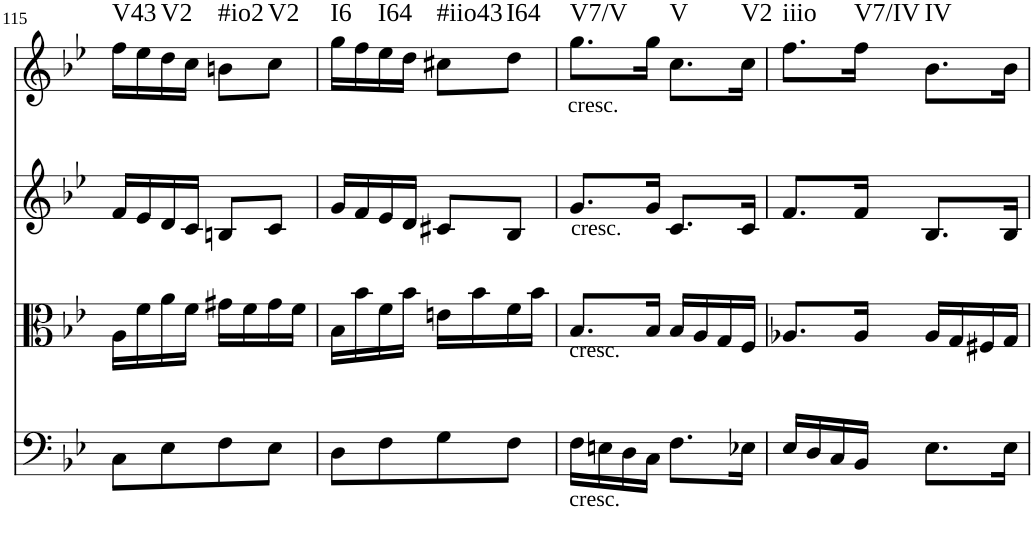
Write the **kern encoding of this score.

**kern	**kern	**kern	**kern	**harte
*part4	*part3	*part2	*part1	*part1
*staff4	*staff3	*staff2	*staff1	*
*I"Violoncello	*I"Viola	*I"Violin II	*I"Violin I	*
!!LO:PB:g=z
*clefF4	*clefC3	*clefG2	*clefG2	*
*k[b-e-]	*k[b-e-]	*k[b-e-]	*k[b-e-]	*
*M2/4	*M2/4	*M2/4	*M2/4	*
=115	=115	=115	=115	=115
!	!	!	!	!LO:H:kt=V43
8C\L	16A\LL	16f/LL	16ff\LL	N
.	16f\	16e-/	16ee-\	.
!	!	!	!	!LO:H:kt=V2
8E-\	16a\	16d/	16dd\	N
.	16f\JJ	16c/JJ	16cc\JJ	.
!	!	!	!	!LO:H:kt=#io2
8F\	16g#X\LL	8Bn/L	8bn\L	N
.	16f\	.	.	.
!	!	!	!	!LO:H:kt=V2
8E-\J	16g#\	8c/J	8cc\J	N
.	16f\JJ	.	.	.
=116	=116	=116	=116	=116
!	!	!	!	!LO:H:kt=I6
8D\L	16B-\LL	16g/LL	16gg\LL	N
.	16b-\	16f/	16ff\	.
!	!	!	!	!LO:H:kt=I64
8F\	16f\	16e-/	16ee-\	N
.	16b-\JJ	16d/JJ	16dd\JJ	.
!	!	!	!	!LO:H:kt=#iio43
8G\	16en\LL	8c#X/L	8cc#X\L	N
.	16b-\	.	.	.
!	!	!	!	!LO:H:kt=I64
8F\J	16f\	8B-/J	8dd\J	N
.	16b-\JJ	.	.	.
=117	=117	=117	=117	=117
!	!	!	!LO:TX:b:t=cresc.	!
!	!	!LO:TX:b:t=cresc.	!	!
!	!LO:TX:a:t=cresc.	!	!	!
!LO:TX:b:t=cresc.	!	!	!	!LO:H:kt=V7/V
16F\LL	8.B-/L	8.g/L	8.gg\L	N
16En\	.	.	.	.
16D\	.	.	.	.
16C\JJ	16B-/Jk	16g/Jk	16gg\Jk	.
!	!	!	!	!LO:H:kt=V
8.F\L	16B-/LL	8.c/L	8.cc\L	N
.	16A/	.	.	.
.	16G/	.	.	.
!	!	!	!	!LO:H:kt=V2
16E-X\Jk	16F/JJ	16c/Jk	16cc\Jk	N
=118	=118	=118	=118	=118
!	!	!	!	!LO:H:kt=iiio
16E-/LL	8.A-X/L	8.f/L	8.ff\L	N
16D/	.	.	.	.
16C/	.	.	.	.
!	!	!	!	!LO:H:kt=V7/IV
16BB-/JJ	16A-/Jk	16f/Jk	16ff\Jk	N
!	!	!	!	!LO:H:kt=IV
8.E-\L	16A-/LL	8.B-/L	8.b-\L	N
.	16G/	.	.	.
.	16F#X/	.	.	.
16E-\Jk	16G/JJ	16B-/Jk	16b-\Jk	.
=	=	=	=	=
*-	*-	*-	*-	*-
